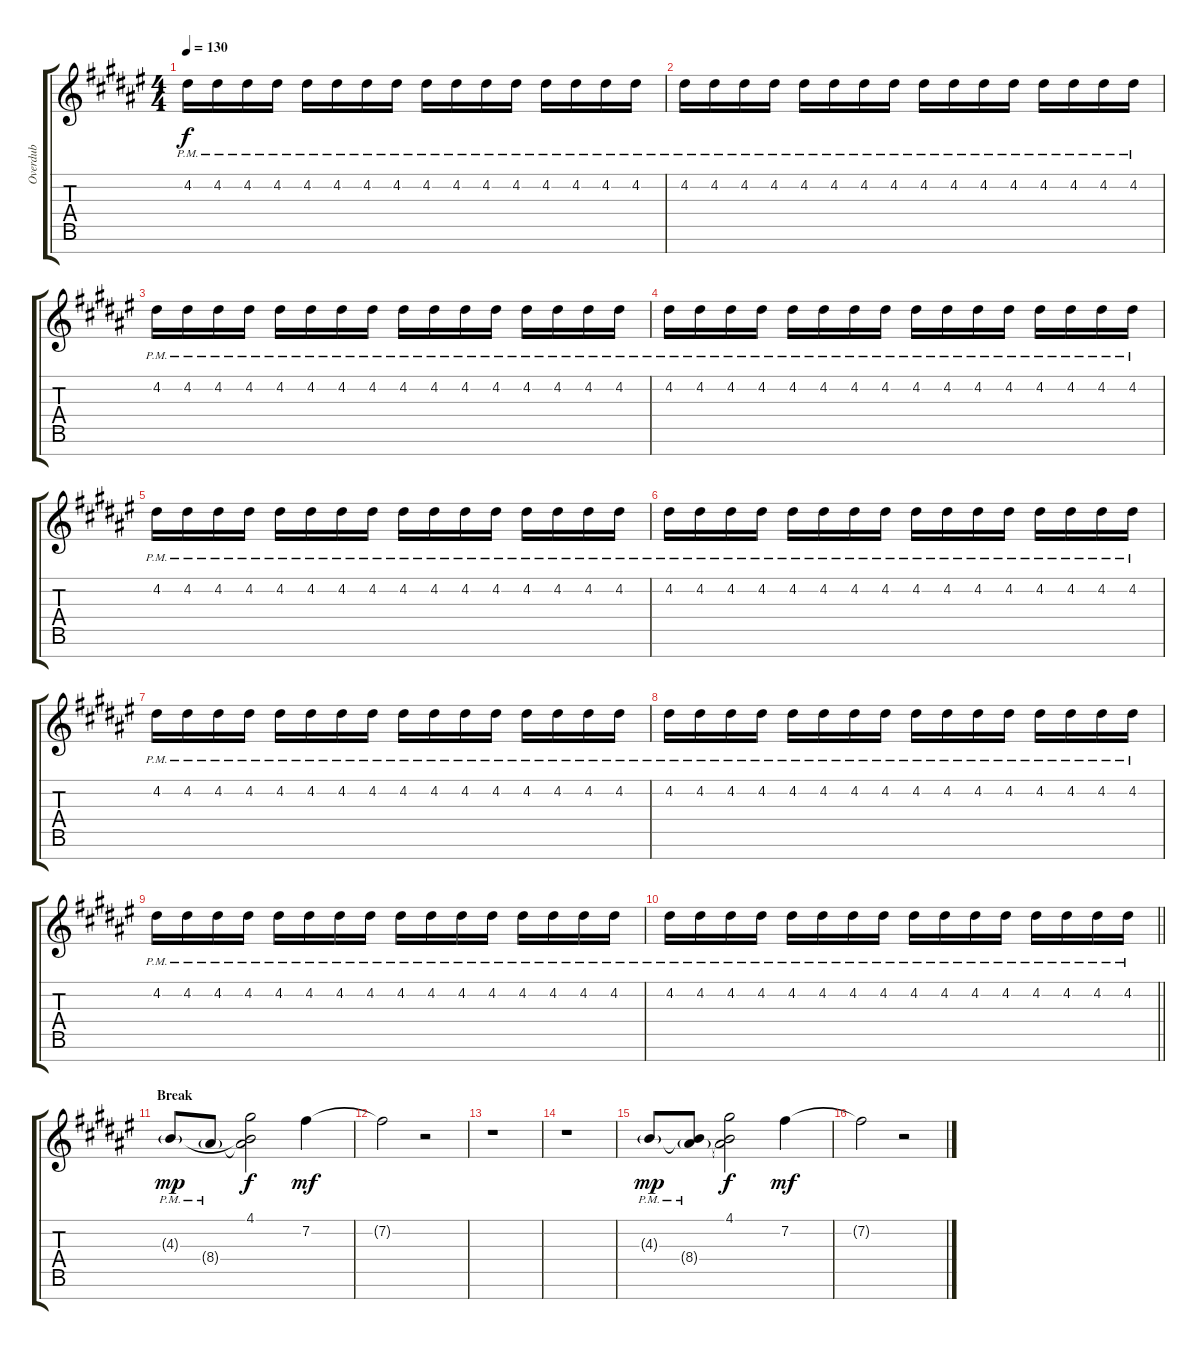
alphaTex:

\track ("Overdub" "Overdub") {instrument electricguitarjazz}
\staff {score tabs}
\tuning (E4 B3 G3 D3 A2 E2 B1) {hide}
\ts (4 4)
\tempo 130
\clef g2
\ks d#minor
4.2{pm}.16{dy f} 4.2{pm}.16 4.2{pm}.16 4.2{pm}.16 4.2{pm}.16 4.2{pm}.16 4.2{pm}.16 4.2{pm}.16 4.2{pm}.16 4.2{pm}.16 4.2{pm}.16 4.2{pm}.16 4.2{pm}.16 4.2{pm}.16 4.2{pm}.16 4.2{pm}.16 |
4.2{pm}.16 4.2{pm}.16 4.2{pm}.16 4.2{pm}.16 4.2{pm}.16 4.2{pm}.16 4.2{pm}.16 4.2{pm}.16 4.2{pm}.16 4.2{pm}.16 4.2{pm}.16 4.2{pm}.16 4.2{pm}.16 4.2{pm}.16 4.2{pm}.16 4.2{pm}.16 |
4.2{pm}.16{volume 6} 4.2{pm}.16 4.2{pm}.16 4.2{pm}.16 4.2{pm}.16 4.2{pm}.16 4.2{pm}.16 4.2{pm}.16 4.2{pm}.16 4.2{pm}.16 4.2{pm}.16 4.2{pm}.16 4.2{pm}.16 4.2{pm}.16 4.2{pm}.16 4.2{pm}.16 |
4.2{pm}.16 4.2{pm}.16 4.2{pm}.16 4.2{pm}.16 4.2{pm}.16 4.2{pm}.16 4.2{pm}.16 4.2{pm}.16 4.2{pm}.16 4.2{pm}.16 4.2{pm}.16 4.2{pm}.16 4.2{pm}.16 4.2{pm}.16 4.2{pm}.16 4.2{pm}.16 |
4.2{pm}.16 4.2{pm}.16 4.2{pm}.16 4.2{pm}.16 4.2{pm}.16 4.2{pm}.16 4.2{pm}.16 4.2{pm}.16 4.2{pm}.16 4.2{pm}.16 4.2{pm}.16 4.2{pm}.16 4.2{pm}.16 4.2{pm}.16 4.2{pm}.16 4.2{pm}.16 |
4.2{pm}.16 4.2{pm}.16 4.2{pm}.16 4.2{pm}.16 4.2{pm}.16 4.2{pm}.16 4.2{pm}.16 4.2{pm}.16 4.2{pm}.16 4.2{pm}.16 4.2{pm}.16 4.2{pm}.16 4.2{pm}.16 4.2{pm}.16 4.2{pm}.16 4.2{pm}.16 |
4.2{pm}.16 4.2{pm}.16 4.2{pm}.16 4.2{pm}.16 4.2{pm}.16 4.2{pm}.16 4.2{pm}.16 4.2{pm}.16 4.2{pm}.16 4.2{pm}.16 4.2{pm}.16 4.2{pm}.16 4.2{pm}.16 4.2{pm}.16 4.2{pm}.16 4.2{pm}.16 |
4.2{pm}.16 4.2{pm}.16 4.2{pm}.16 4.2{pm}.16 4.2{pm}.16 4.2{pm}.16 4.2{pm}.16 4.2{pm}.16 4.2{pm}.16 4.2{pm}.16 4.2{pm}.16 4.2{pm}.16 4.2{pm}.16 4.2{pm}.16 4.2{pm}.16 4.2{pm}.16 |
4.2{pm}.16 4.2{pm}.16 4.2{pm}.16 4.2{pm}.16 4.2{pm}.16 4.2{pm}.16 4.2{pm}.16 4.2{pm}.16 4.2{pm}.16 4.2{pm}.16 4.2{pm}.16 4.2{pm}.16 4.2{pm}.16 4.2{pm}.16 4.2{pm}.16 4.2{pm}.16 |
\barLineRight lightlight
4.2{pm}.16 4.2{pm}.16 4.2{pm}.16 4.2{pm}.16 4.2{pm}.16 4.2{pm}.16 4.2{pm}.16 4.2{pm}.16 4.2{pm}.16 4.2{pm}.16 4.2{pm}.16 4.2{pm}.16 4.2{pm}.16 4.2{pm}.16 4.2{pm}.16 4.2{pm}.16 |
\section ("" "Break")
4.3{g pm}.8{dy mp volume 12} 8.4{g pm}.8 (4.1 4.3{t} 8.4{t}).2{dy f} 7.2.4{dy mf} |
7.2{t}.2 r.2 |
r.1 |
r.1 |
4.3{g pm}.8{dy mp} (4.3{t} 8.4{g pm}).8 (4.1 4.3{t} 8.4{t}).2{dy f} 7.2.4{dy mf} |
7.2{t}.2 r.2
